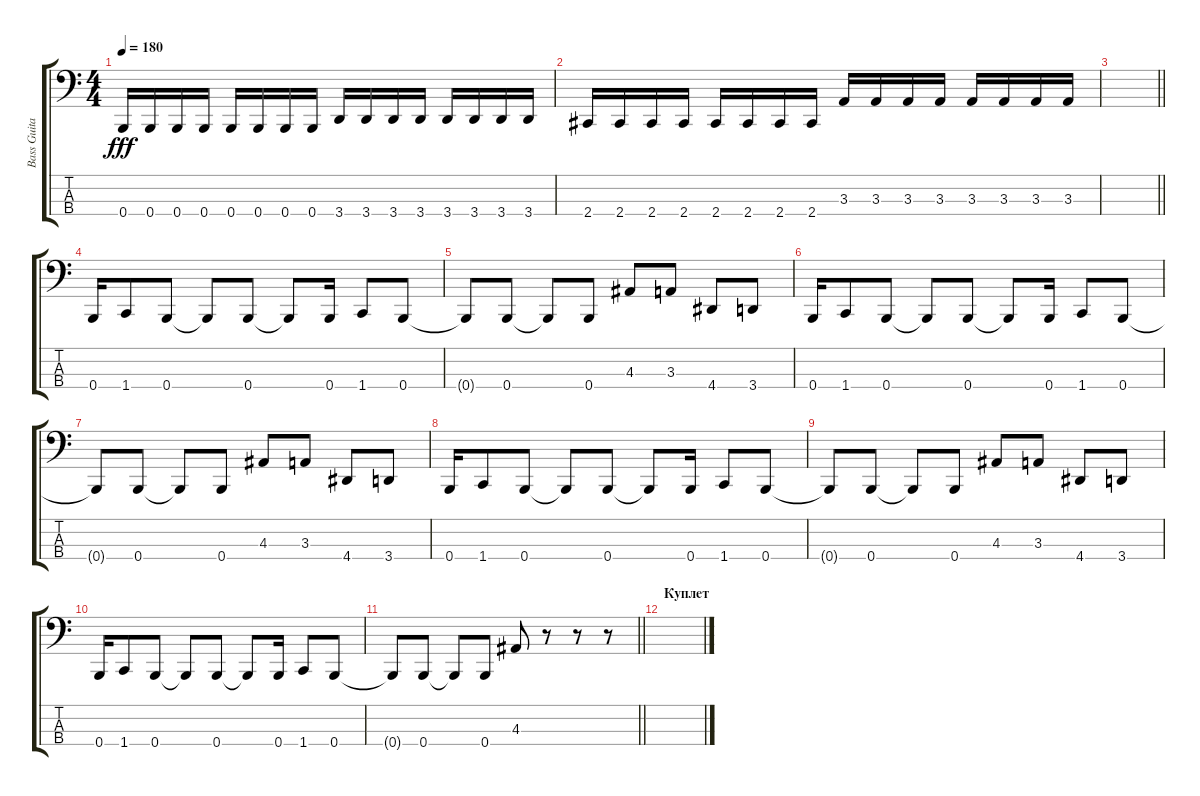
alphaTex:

\track ("Bass Guitar" "Bass Guita") {instrument electricbassfinger}
\staff {score tabs}
\tuning (E2 B1 Gb1 B0) {hide}
\ts (4 4)
\tempo 180
\clef f4
\ks c
0.4.16{dy fff} 0.4.16 0.4.16 0.4.16 0.4.16 0.4.16 0.4.16 0.4.16 3.4.16 3.4.16 3.4.16 3.4.16 3.4.16 3.4.16 3.4.16 3.4.16 |
2.4.16 2.4.16 2.4.16 2.4.16 2.4.16 2.4.16 2.4.16 2.4.16 3.3.16 3.3.16 3.3.16 3.3.16 3.3.16 3.3.16 3.3.16 3.3.16 |
\barLineRight lightlight
|
\section ("" "")
0.4.16 1.4.8 0.4.8 0.4{t}.8 0.4.8 0.4{t}.8 0.4.16 1.4.8 0.4.8 |
0.4{t}.8 0.4.8 0.4{t}.8 0.4.8 4.3.8 3.3.8 4.4.8 3.4.8 |
0.4.16 1.4.8 0.4.8 0.4{t}.8 0.4.8 0.4{t}.8 0.4.16 1.4.8 0.4.8 |
0.4{t}.8 0.4.8 0.4{t}.8 0.4.8 4.3.8 3.3.8 4.4.8 3.4.8 |
0.4.16 1.4.8 0.4.8 0.4{t}.8 0.4.8 0.4{t}.8 0.4.16 1.4.8 0.4.8 |
0.4{t}.8 0.4.8 0.4{t}.8 0.4.8 4.3.8 3.3.8 4.4.8 3.4.8 |
0.4.16 1.4.8 0.4.8 0.4{t}.8 0.4.8 0.4{t}.8 0.4.16 1.4.8 0.4.8 |
\barLineRight lightlight
0.4{t}.8 0.4.8 0.4{t}.8 0.4.8 4.3.8 r.8 r.8 r.8 |
\section ("" "Куплет")
